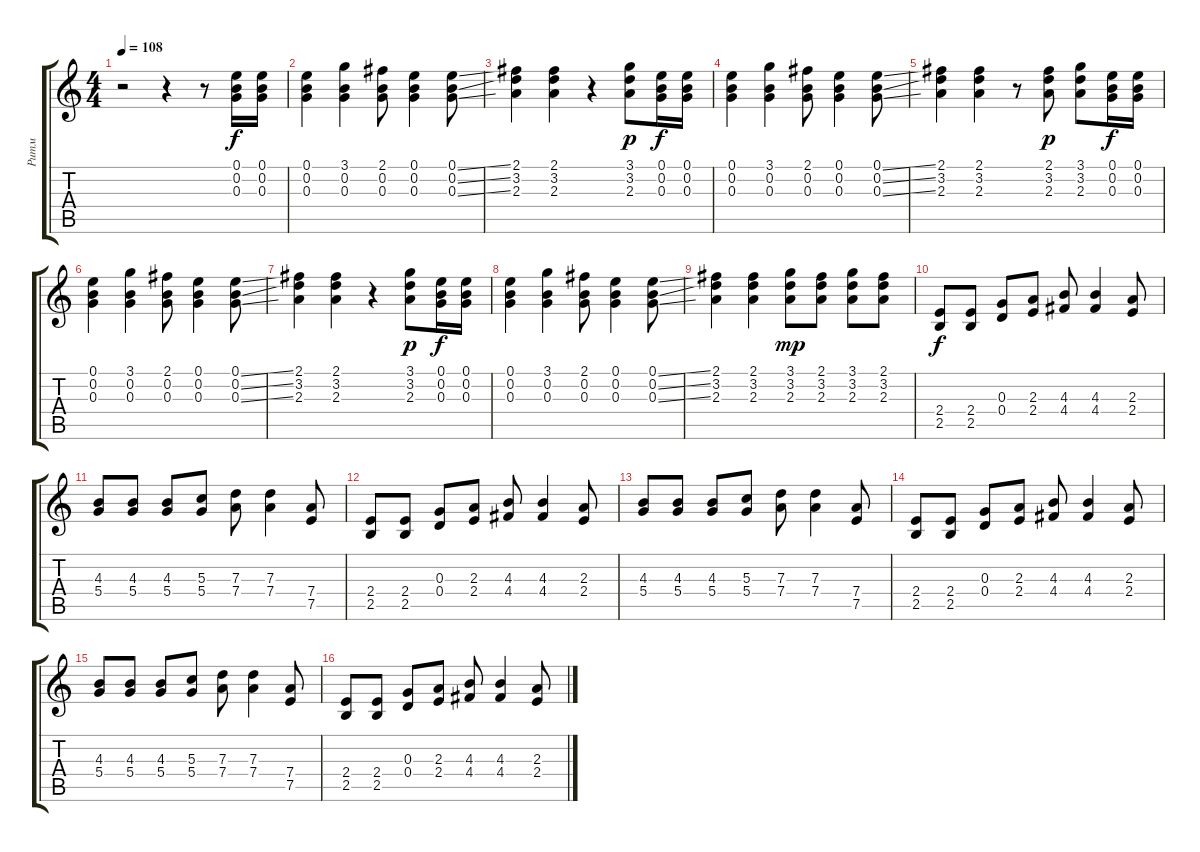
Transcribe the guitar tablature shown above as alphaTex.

\track ("Ритм" "Ритм") {instrument electricguitarjazz}
\staff {score tabs}
\tuning (E4 B3 G3 D3 A2 E2) {hide}
\ts (4 4)
\tempo 108
\clef g2
\ks c
r.2{dy f instrument electricguitarjazz} r.4 r.8 (0.1 0.2 0.3).16 (0.1 0.2 0.3).16 |
(0.1 0.2 0.3).4 (3.1 0.2 0.3).4 (2.1 0.2 0.3).8 (0.1 0.2 0.3).4 (0.1{ss} 0.2{ss} 0.3{ss}).8 |
(2.1 3.2 2.3).4 (2.1 3.2 2.3).4 r.4 (3.1 3.2 2.3).8{dy p} (0.1 0.2 0.3).16{dy f} (0.1 0.2 0.3).16 |
(0.1 0.2 0.3).4 (3.1 0.2 0.3).4 (2.1 0.2 0.3).8 (0.1 0.2 0.3).4 (0.1{ss} 0.2{ss} 0.3{ss}).8 |
(2.1 3.2 2.3).4 (2.1 3.2 2.3).4 r.8 (2.1 3.2 2.3).8{dy p} (3.1 3.2 2.3).8 (0.1 0.2 0.3).16{dy f} (0.1 0.2 0.3).16 |
(0.1 0.2 0.3).4 (3.1 0.2 0.3).4 (2.1 0.2 0.3).8 (0.1 0.2 0.3).4 (0.1{ss} 0.2{ss} 0.3{ss}).8 |
(2.1 3.2 2.3).4 (2.1 3.2 2.3).4 r.4 (3.1 3.2 2.3).8{dy p} (0.1 0.2 0.3).16{dy f} (0.1 0.2 0.3).16 |
(0.1 0.2 0.3).4 (3.1 0.2 0.3).4 (2.1 0.2 0.3).8 (0.1 0.2 0.3).4 (0.1{ss} 0.2{ss} 0.3{ss}).8 |
(2.1 3.2 2.3).4 (2.1 3.2 2.3).4 (3.1 3.2 2.3).8{dy mp} (2.1 3.2 2.3).8 (3.1 3.2 2.3).8 (2.1 3.2 2.3).8 |
(2.4 2.5).8{dy f} (2.4 2.5).8 (0.3 0.4).8 (2.3 2.4).8 (4.3 4.4).8 (4.3 4.4).4 (2.3 2.4).8 |
(4.3 5.4).8 (4.3 5.4).8 (4.3 5.4).8 (5.3 5.4).8 (7.3 7.4).8 (7.3 7.4).4 (7.4 7.5).8 |
(2.4 2.5).8 (2.4 2.5).8 (0.3 0.4).8 (2.3 2.4).8 (4.3 4.4).8 (4.3 4.4).4 (2.3 2.4).8 |
(4.3 5.4).8 (4.3 5.4).8 (4.3 5.4).8 (5.3 5.4).8 (7.3 7.4).8 (7.3 7.4).4 (7.4 7.5).8 |
(2.4 2.5).8 (2.4 2.5).8 (0.3 0.4).8 (2.3 2.4).8 (4.3 4.4).8 (4.3 4.4).4 (2.3 2.4).8 |
(4.3 5.4).8 (4.3 5.4).8 (4.3 5.4).8 (5.3 5.4).8 (7.3 7.4).8 (7.3 7.4).4 (7.4 7.5).8 |
(2.4 2.5).8 (2.4 2.5).8 (0.3 0.4).8 (2.3 2.4).8 (4.3 4.4).8 (4.3 4.4).4 (2.3 2.4).8
